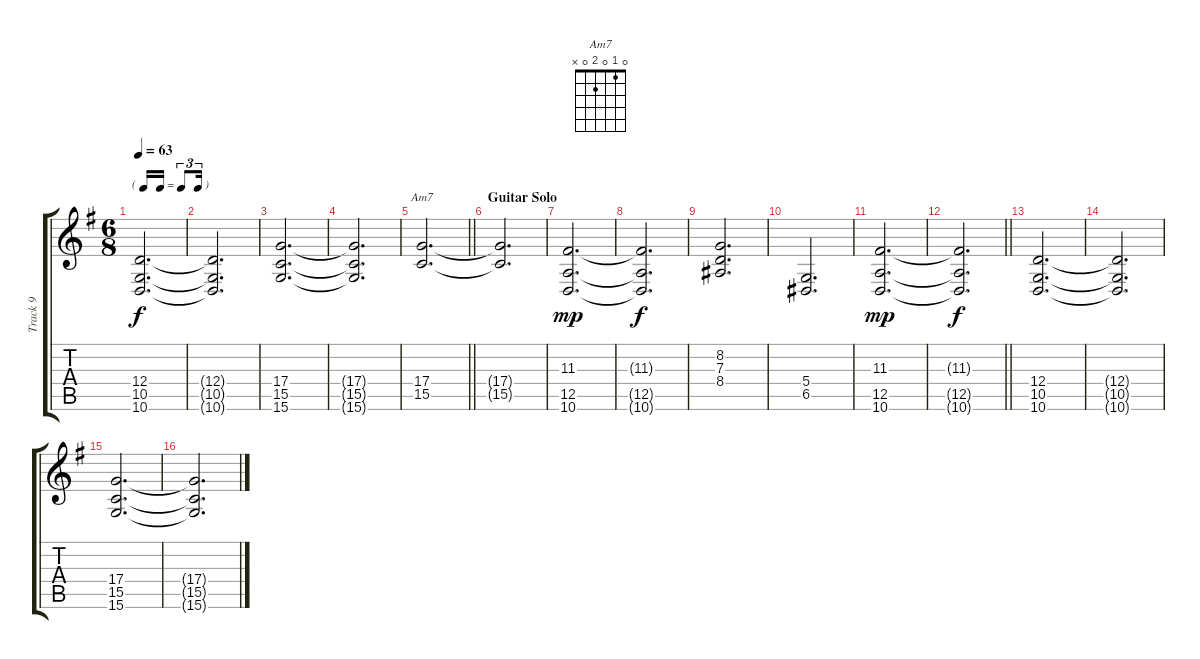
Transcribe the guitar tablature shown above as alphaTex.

\track ("Track 9" "Track 9") {instrument rockorgan}
\staff {score tabs}
\tuning (E4 B3 G3 D3 A2 E2) {hide}
\chord ("Am7" 0 1 0 2 0 x)
\ts (6 8)
\tf triplet16th
\tempo 63
\clef g2
\ks g
(12.4 10.5 10.6).2{d dy f} |
(12.4{t} 10.5{t} 10.6{t}).2{d} |
(17.4 15.5 15.6).2{d} |
(17.4{t} 15.5{t} 15.6{t}).2{d} |
\barLineRight lightlight
(17.4 15.5).2{d ch "Am7"} |
\section ("" "Guitar Solo")
(17.4{t} 15.5{t}).2{d} |
(11.3 12.5 10.6).2{d dy mp} |
(11.3{t} 12.5{t} 10.6{t}).2{d dy f} |
(8.2 7.3 8.4).2{d} |
(5.4 6.5).2{d} |
(11.3 12.5 10.6).2{d dy mp} |
\barLineRight lightlight
(11.3{t} 12.5{t} 10.6{t}).2{d dy f} |
(12.4 10.5 10.6).2{d} |
(12.4{t} 10.5{t} 10.6{t}).2{d} |
(17.4 15.5 15.6).2{d} |
(17.4{t} 15.5{t} 15.6{t}).2{d}
